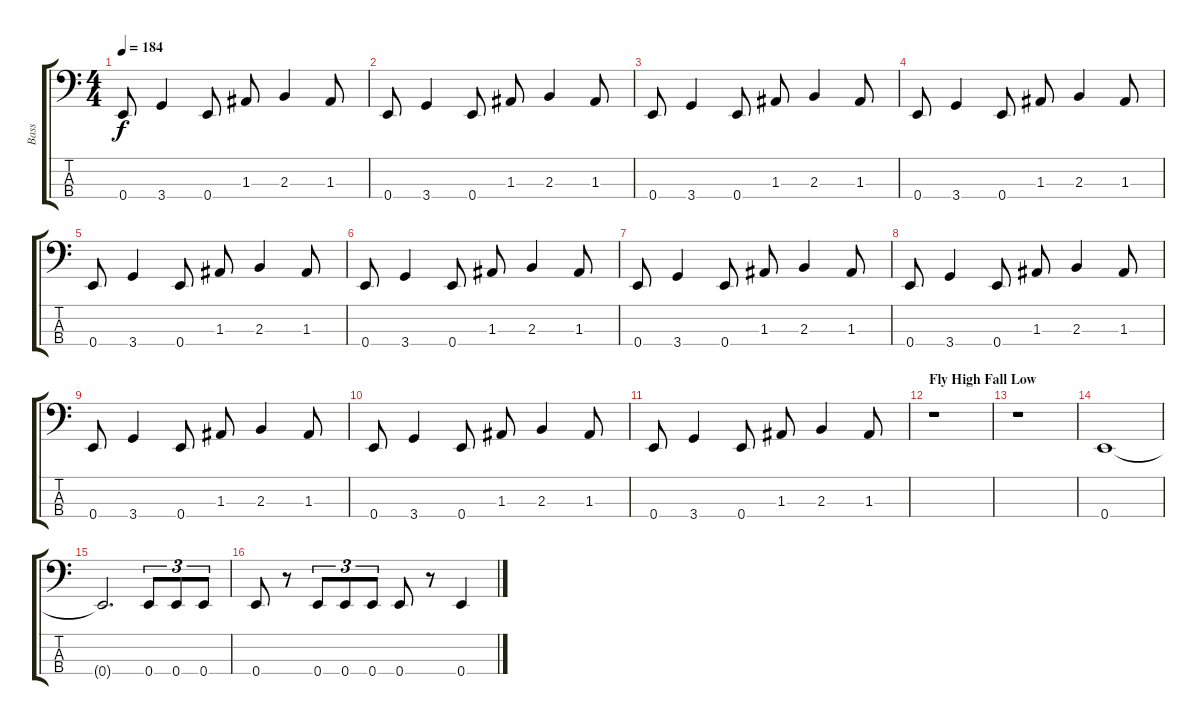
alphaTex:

\track ("Bass" "Bass") {instrument electricbasspick}
\staff {score tabs}
\tuning (G2 D2 A1 E1) {hide}
\ts (4 4)
\tempo 184
\clef f4
\ks c
0.4.8{dy f} 3.4.4 0.4.8 1.3.8 2.3.4 1.3.8 |
0.4.8 3.4.4 0.4.8 1.3.8 2.3.4 1.3.8 |
0.4.8 3.4.4 0.4.8 1.3.8 2.3.4 1.3.8 |
0.4.8 3.4.4 0.4.8 1.3.8 2.3.4 1.3.8 |
0.4.8 3.4.4 0.4.8 1.3.8 2.3.4 1.3.8 |
0.4.8 3.4.4 0.4.8 1.3.8 2.3.4 1.3.8 |
0.4.8 3.4.4 0.4.8 1.3.8 2.3.4 1.3.8 |
0.4.8 3.4.4 0.4.8 1.3.8 2.3.4 1.3.8 |
0.4.8 3.4.4 0.4.8 1.3.8 2.3.4 1.3.8 |
0.4.8 3.4.4 0.4.8 1.3.8 2.3.4 1.3.8 |
0.4.8 3.4.4 0.4.8 1.3.8 2.3.4 1.3.8 |
\section ("" "Fly High Fall Low")
r.1 |
r.1 |
0.4.1 |
0.4{t}.2{d} 0.4.8{tu (3 2)} 0.4.8{tu (3 2)} 0.4.8{tu (3 2)} |
0.4.8 r.8 0.4.8{tu (3 2)} 0.4.8{tu (3 2)} 0.4.8{tu (3 2)} 0.4.8 r.8 0.4.4
